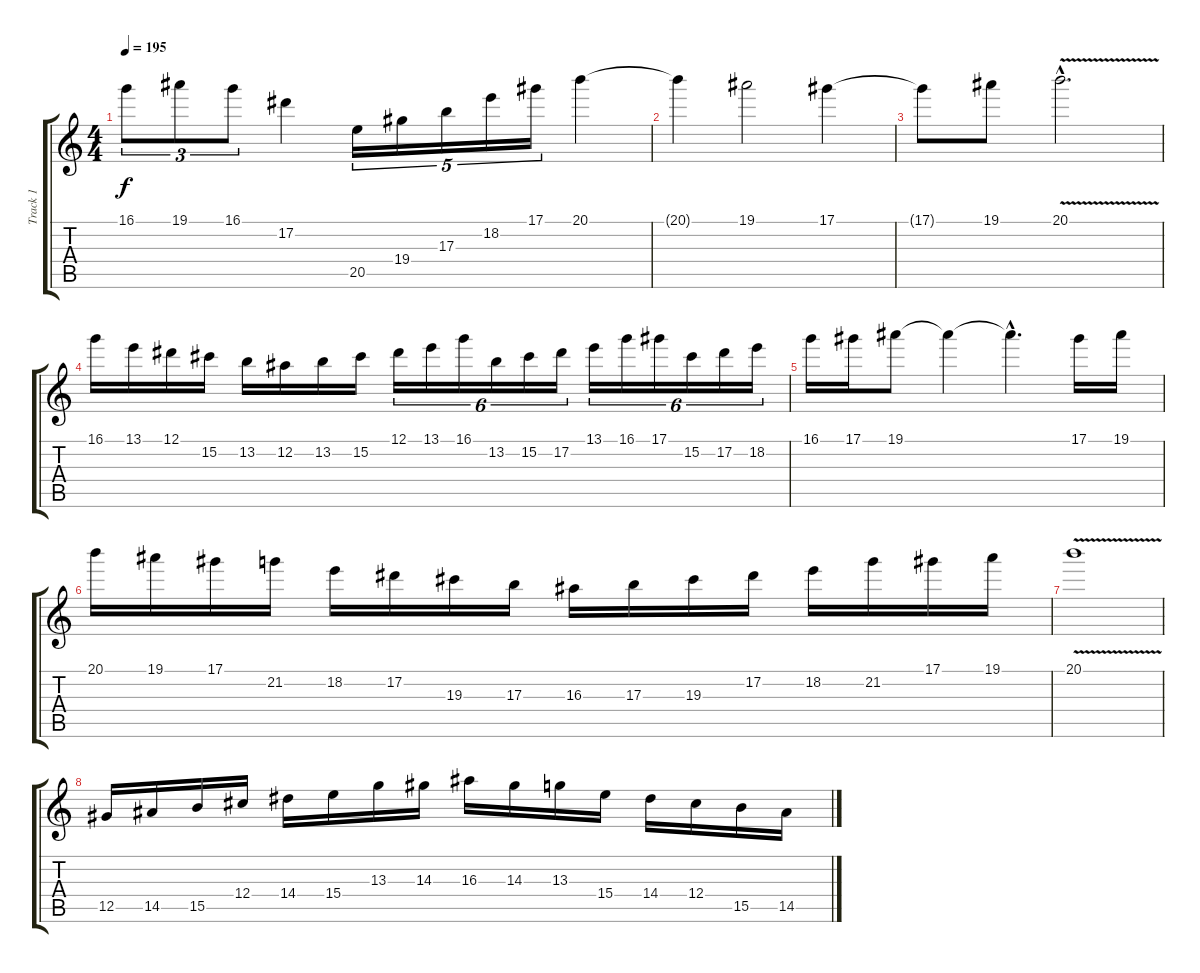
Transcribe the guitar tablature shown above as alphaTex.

\track ("Track 1" "Track 1") {instrument distortionguitar}
\staff {score tabs}
\tuning (Eb4 Bb3 Gb3 Db3 Ab2 Eb2) {hide}
\ts (4 4)
\tempo 195
\clef g2
\ks c
16.1.8{tu (3 2) dy f} 19.1.8{tu (3 2)} 16.1.8{tu (3 2)} 17.2.4 20.5.16{tu (5 4)} 19.4.16{tu (5 4)} 17.3.16{tu (5 4)} 18.2.16{tu (5 4)} 17.1.16{tu (5 4)} 20.1.4 |
20.1{t}.4 19.1.2 17.1.4 |
17.1{t}.8 19.1.8 20.1{v hac}.2{d} |
16.1.16 13.1.16 12.1.16 15.2.16 13.2.16 12.2.16 13.2.16 15.2.16 12.1.16{tu (6 4)} 13.1.16{tu (6 4)} 16.1.16{tu (6 4)} 13.2.16{tu (6 4)} 15.2.16{tu (6 4)} 17.2.16{tu (6 4)} 13.1.16{tu (6 4)} 16.1.16{tu (6 4)} 17.1.16{tu (6 4)} 15.2.16{tu (6 4)} 17.2.16{tu (6 4)} 18.2.16{tu (6 4)} |
16.1.16 17.1.16 19.1.8 19.1{t}.4 19.1{hac t}.4{d} 17.1.16 19.1.16 |
20.1.16 19.1.16 17.1.16 21.2.16 18.2.16 17.2.16 19.3.16 17.3.16 16.3.16 17.3.16 19.3.16 17.2.16 18.2.16 21.2.16 17.1.16 19.1.16 |
20.1{v}.1 |
12.5.16 14.5.16 15.5.16 12.4.16 14.4.16 15.4.16 13.3.16 14.3.16 16.3.16 14.3.16 13.3.16 15.4.16 14.4.16 12.4.16 15.5.16 14.5.16
